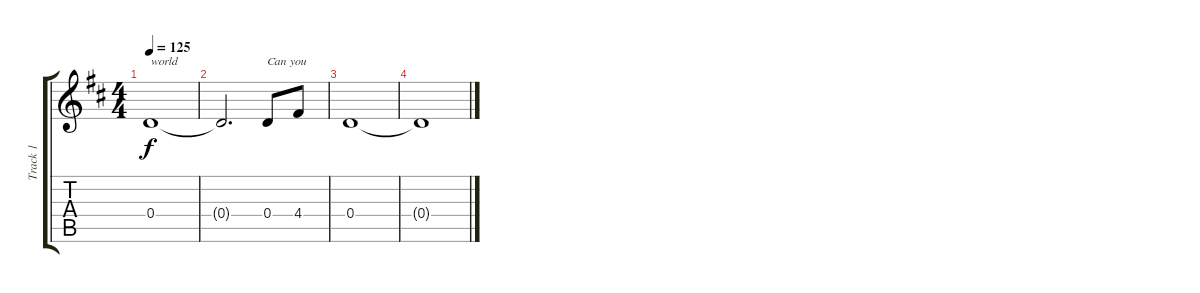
\track ("Track 1" "Track 1") {instrument acousticguitarnylon}
\staff {score tabs}
\tuning (E4 B3 G3 D3 A2 E2) {hide}
\ts (4 4)
\tempo 125
\clef g2
\ks d
0.4.1{txt "world" dy f} |
0.4{t}.2{d} 0.4.8{txt "Can you"} 4.4.8 |
0.4.1 |
0.4{t}.1
